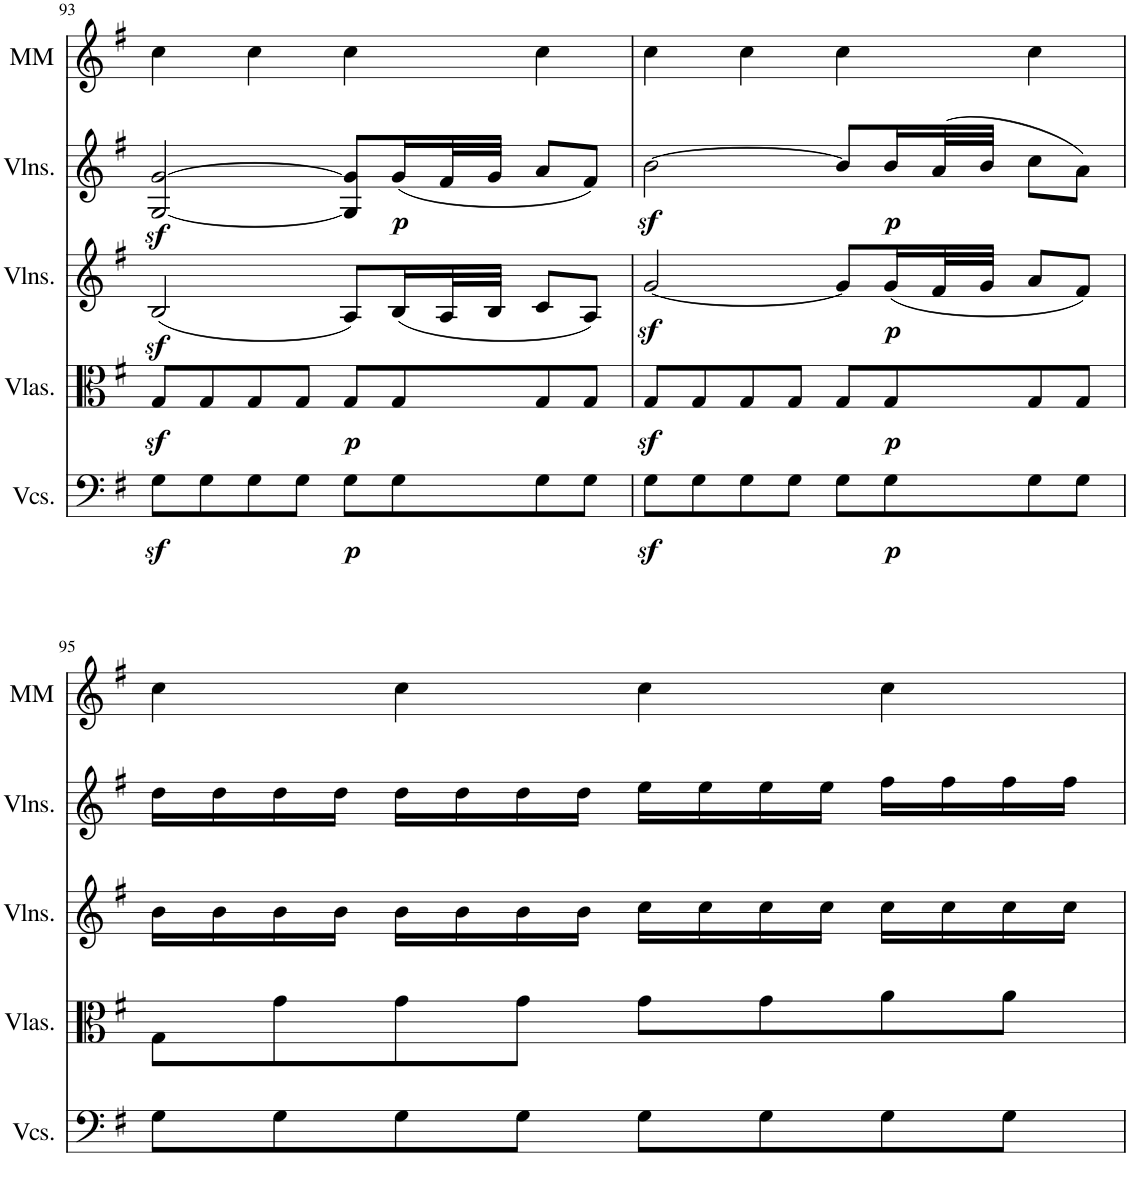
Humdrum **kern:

**kern	**dynam	**kern	**dynam	**kern	**dynam	**kern	**dynam	**kern
*part5	*part5	*part4	*part4	*part3	*part3	*part2	*part2	*part1
*staff5	*staff5	*staff4	*staff4	*staff3	*staff3	*staff2	*staff2	*staff1
*I"Violoncellos	*	*I"Violas	*	*I"Violins	*	*I"Violins	*	*I"MM
*I'Vcs.	*	*I'Vlas.	*	*I'Vlns.	*	*I'Vlns.	*	*I'MM
!!LO:PB:g=z
*clefF4	*	*clefC3	*	*clefG2	*	*clefG2	*	*clefG2
*k[f#]	*	*k[f#]	*	*k[f#]	*	*k[f#]	*	*k[f#]
*M4/4	*	*M4/4	*	*M4/4	*	*M4/4	*	*M4/4
*met(c)	*	*met(c)	*	*met(c)	*	*met(c)	*	*met(c)
=93	=93	=93	=93	=93	=93	=93	=93	=93
8Gz<\L	.	8Gz</L	.	(2Bz</	.	[2G/z< [2g/z<	.	4cc\
8G\	.	8G/	.	.	.	.	.	.
8G\	.	8G/	.	.	.	.	.	4cc\
8G\J	.	8G/J	.	.	.	.	.	.
!	!LO:DY:b	!	!LO:DY:b	!	!	!	!	!
8G\L	p	8G/L	p	8A/L)	.	8G/] 8g/]L	.	4cc\
!	!	!	!	!	!	!	!LO:DY:b	!
8G\	.	8G/	.	(16B/L	.	(16g/L	p	.
.	.	.	.	32A/L	.	32f#/L	.	.
.	.	.	.	32B/JJJ	.	32g/JJJ	.	.
8G\	.	8G/	.	8c/L	.	8a/L	.	4cc\
8G\J	.	8G/J	.	8A/J)	.	8f#/J)	.	.
=94	=94	=94	=94	=94	=94	=94	=94	=94
8Gz<\L	.	8Gz</L	.	[2gz</	.	[2bz<\	.	4cc\
8G\	.	8G/	.	.	.	.	.	.
8G\	.	8G/	.	.	.	.	.	4cc\
8G\J	.	8G/J	.	.	.	.	.	.
8G\L	.	8G/L	.	8g/L]	.	8b/L]	.	4cc\
!	!LO:DY:b	!	!LO:DY:b	!	!LO:DY:b	!	!LO:DY:b	!
8G\	p	8G/	p	(16g/L	p	16b/L	p	.
.	.	.	.	32f#/L	.	(>32a/L	.	.
.	.	.	.	32g/JJJ	.	32b/JJJ	.	.
8G\	.	8G/	.	8a/L	.	8cc\L	.	4cc\
8G\J	.	8G/J	.	8f#/J)	.	8a\J)	.	.
!!LO:LB:g=z
=95	=95	=95	=95	=95	=95	=95	=95	=95
8G\L	.	8G\L	.	16b\LL	.	16dd\LL	.	4cc\
.	.	.	.	16b\	.	16dd\	.	.
8G\	.	8g\	.	16b\	.	16dd\	.	.
.	.	.	.	16b\JJ	.	16dd\JJ	.	.
8G\	.	8g\	.	16b\LL	.	16dd\LL	.	4cc\
.	.	.	.	16b\	.	16dd\	.	.
8G\J	.	8g\J	.	16b\	.	16dd\	.	.
.	.	.	.	16b\JJ	.	16dd\JJ	.	.
8G\L	.	8g\L	.	16cc\LL	.	16ee\LL	.	4cc\
.	.	.	.	16cc\	.	16ee\	.	.
8G\	.	8g\	.	16cc\	.	16ee\	.	.
.	.	.	.	16cc\JJ	.	16ee\JJ	.	.
8G\	.	8a\	.	16cc\LL	.	16ff#\LL	.	4cc\
.	.	.	.	16cc\	.	16ff#\	.	.
8G\J	.	8a\J	.	16cc\	.	16ff#\	.	.
.	.	.	.	16cc\JJ	.	16ff#\JJ	.	.
=	=	=	=	=	=	=	=	=
*-	*-	*-	*-	*-	*-	*-	*-	*-
